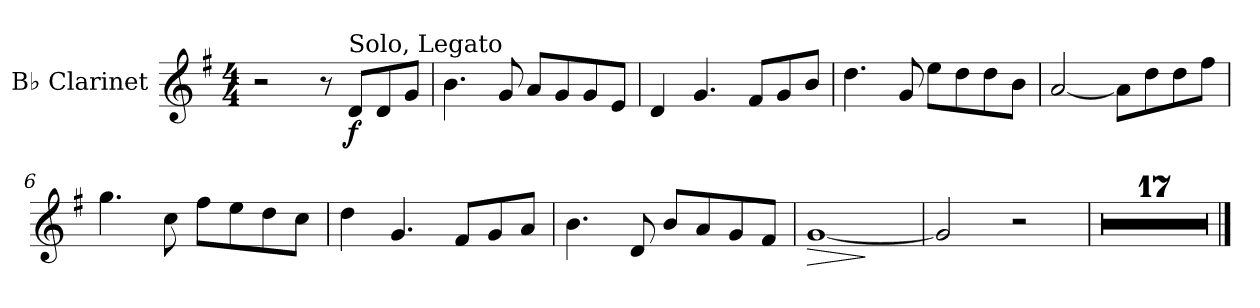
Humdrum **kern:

**kern	**dynam
*part1	*part1
*staff1	*staff1
*I"B♭ Clarinet	*
*I'B♭ Cl.	*
*clefG2	*
*ITrd1c2	*
*k[b-]	*
*M4/4	*
*MM62	*
=1	=1
2r	.
8r	.
!LO:TX:a:t=Solo, Legato	!
!	!LO:DY:b
8c/L	f
8c/	.
8f/J	.
=2	=2
4.a\	.
8f/	.
8g/L	.
8f/	.
8f/	.
8d/J	.
=3	=3
4c/	.
4.f/	.
8e/L	.
8f/	.
8a/J	.
=4	=4
4.cc\	.
8f/	.
8dd\L	.
8cc\	.
8cc\	.
8a\J	.
=5	=5
[2g/	.
8g\L]	.
8cc\	.
8cc\	.
8ee\J	.
=6	=6
4.ff\	.
8b-\	.
8ee\L	.
8dd\	.
8cc\	.
8b-\J	.
!!LO:LB:g=z
=7	=7
4cc\	.
4.f/	.
8e/L	.
8f/	.
8g/J	.
=8	=8
4.a\	.
8c/	.
8a/L	.
8g/	.
8f/	.
8e/J	.
=9	=9
!	!LO:HP:b
[1f	>
.	]
=10	=10
2f/]	.
2r	.
=11	=11
1r	.
=12	=12
1r	.
=13	=13
1r	.
=14	=14
1r	.
=15	=15
1r	.
=16	=16
1r	.
=17	=17
1r	.
=18	=18
1r	.
=19	=19
1r	.
=20	=20
1r	.
=21	=21
1r	.
=22	=22
1r	.
=23	=23
1r	.
=24	=24
1r	.
=25	=25
1r	.
=26	=26
1r	.
=27	=27
1r	.
==	==
*-	*-
